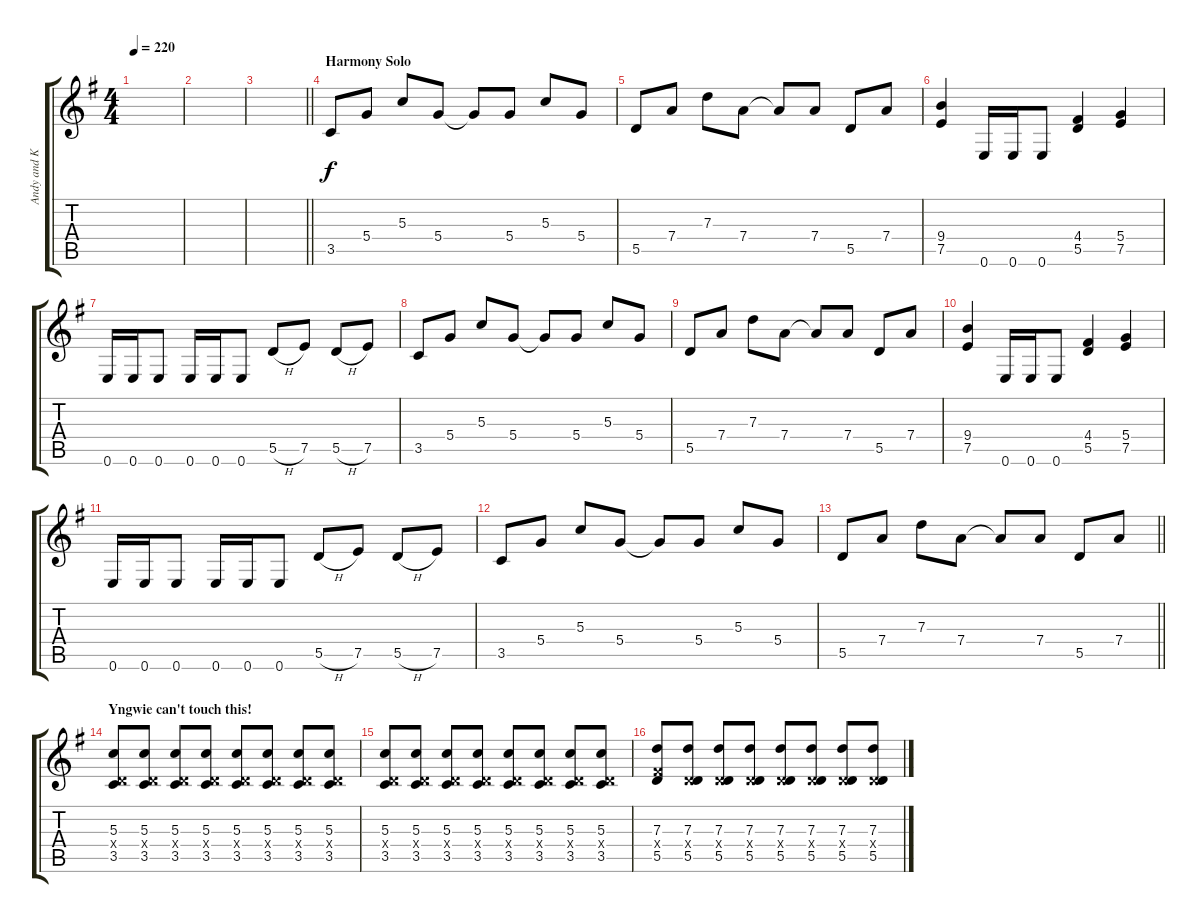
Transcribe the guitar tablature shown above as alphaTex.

\track ("Andy and Keiths son" "Andy and K") {instrument acousticguitarnylon}
\staff {score tabs}
\tuning (E4 B3 G3 D3 A2 E2) {hide}
\ts (4 4)
\tempo 220
\clef g2
\ks g
|
|
\barLineRight lightlight
|
\section ("" "Harmony Solo")
3.5.8{volume 13 instrument distortionguitar} 5.4.8 5.3.8 5.4.8 5.4{t}.8 5.4.8 5.3.8 5.4.8 |
5.5.8 7.4.8 7.3.8 7.4.8 7.4{t}.8 7.4.8 5.5.8 7.4.8 |
(9.4 7.5).4 0.6.16 0.6.16 0.6.8 (4.4 5.5).4 (5.4 7.5).4 |
0.6.16 0.6.16 0.6.8 0.6.16 0.6.16 0.6.8 5.5{h}.8 7.5.8 5.5{h}.8 7.5.8 |
3.5.8 5.4.8 5.3.8 5.4.8 5.4{t}.8 5.4.8 5.3.8 5.4.8 |
5.5.8 7.4.8 7.3.8 7.4.8 7.4{t}.8 7.4.8 5.5.8 7.4.8 |
(9.4 7.5).4 0.6.16 0.6.16 0.6.8 (4.4 5.5).4 (5.4 7.5).4 |
0.6.16 0.6.16 0.6.8 0.6.16 0.6.16 0.6.8 5.5{h}.8 7.5.8 5.5{h}.8 7.5.8 |
3.5.8 5.4.8 5.3.8 5.4.8 5.4{t}.8 5.4.8 5.3.8 5.4.8 |
\barLineRight lightlight
5.5.8 7.4.8 7.3.8 7.4.8 7.4{t}.8 7.4.8 5.5.8 7.4.8 |
\section ("" "Yngwie can't touch this!")
(5.3 0.4{x} 3.5).8 (5.3 0.4{x} 3.5).8 (5.3 0.4{x} 3.5).8 (5.3 0.4{x} 3.5).8 (5.3 0.4{x} 3.5).8 (5.3 0.4{x} 3.5).8 (5.3 0.4{x} 3.5).8 (5.3 0.4{x} 3.5).8 |
(5.3 0.4{x} 3.5).8 (5.3 0.4{x} 3.5).8 (5.3 0.4{x} 3.5).8 (5.3 0.4{x} 3.5).8 (5.3 0.4{x} 3.5).8 (5.3 0.4{x} 3.5).8 (5.3 0.4{x} 3.5).8 (5.3 0.4{x} 3.5).8 |
(7.3 4.4{x} 5.5).8 (7.3 0.4{x} 5.5).8 (7.3 0.4{x} 5.5).8 (7.3 0.4{x} 5.5).8 (7.3 0.4{x} 5.5).8 (7.3 0.4{x} 5.5).8 (7.3 0.4{x} 5.5).8 (7.3 0.4{x} 5.5).8
